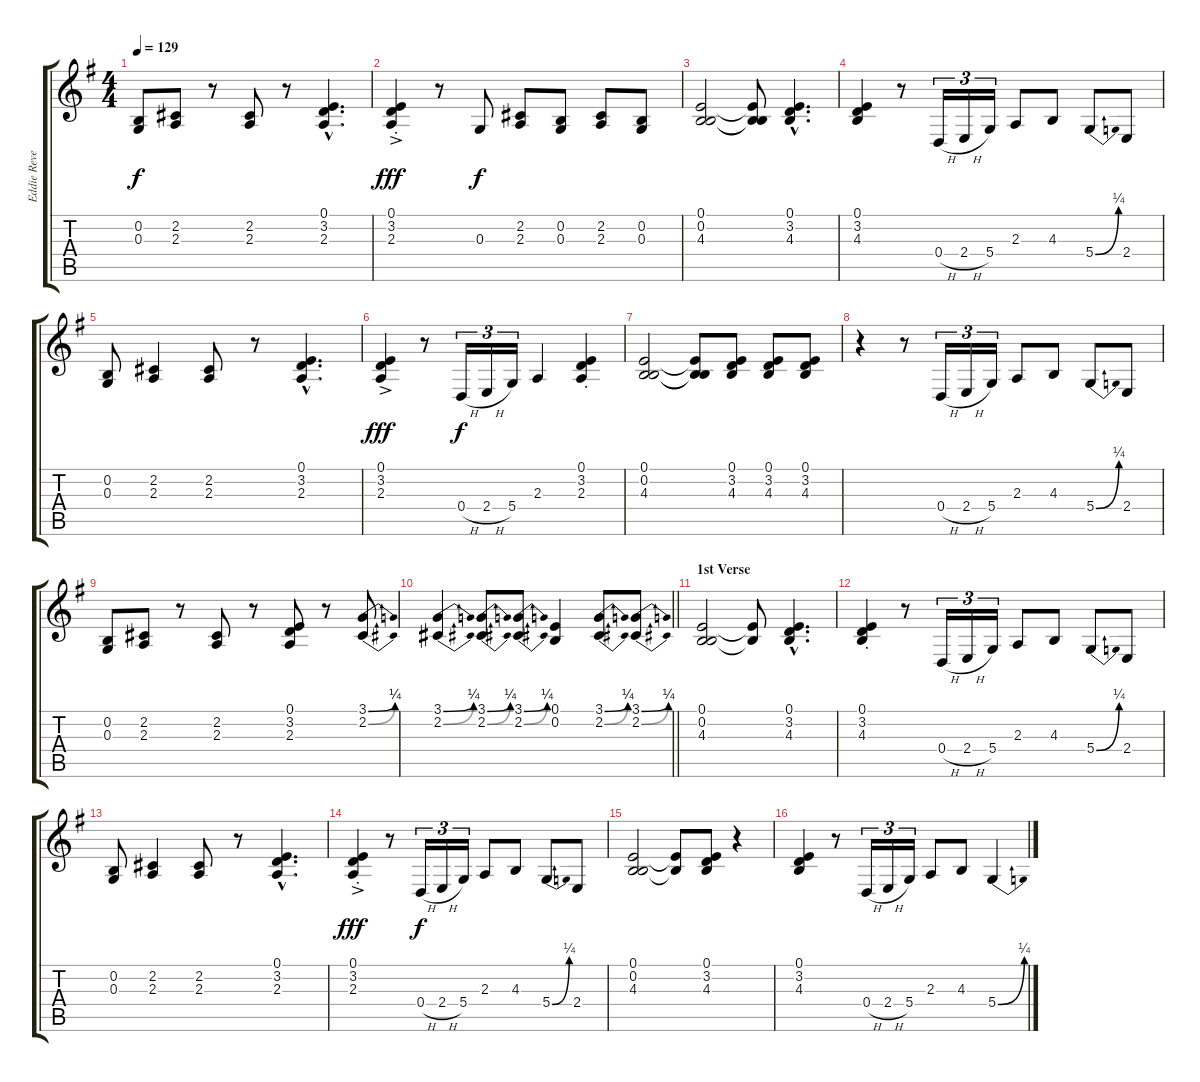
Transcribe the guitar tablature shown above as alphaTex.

\track ("Eddie Reverb" "Eddie Reve") {instrument violin}
\staff {score tabs}
\tuning (E4 B3 G3 D3 A2 E2) {hide}
\ts (4 4)
\tempo 129
\clef g2
\ks eminor
(0.2 0.3).8{dy f} (2.2 2.3).8 r.8 (2.2 2.3).8 r.8 (0.1{hac} 3.2{hac} 2.3{hac}).4{d} |
(0.1{ac st} 3.2{ac st} 2.3{ac st}).4{dy fff} r.8 0.3.8{dy f} (2.2 2.3).8 (0.2 0.3).8 (2.2 2.3).8 (0.2 0.3).8 |
(0.1 0.2 4.3).2 (0.1{t} 0.2{t} 4.3{t}).8 (0.1{hac} 3.2{hac} 4.3{hac}).4{d} |
(0.1 3.2 4.3).4 r.8 0.4{h}.16{tu (3 2)} 2.4{h}.16{tu (3 2)} 5.4.16{tu (3 2)} 2.3.8 4.3.8 5.4{be (bend 0 0 60 1)}.8 2.4.8 |
(0.2 0.3).8 (2.2 2.3).4 (2.2 2.3).8 r.8 (0.1{hac} 3.2{hac} 2.3{hac}).4{d} |
(0.1{ac} 3.2{ac} 2.3{ac}).4{dy fff} r.8 0.4{h}.16{tu (3 2) dy f} 2.4{h}.16{tu (3 2)} 5.4.16{tu (3 2)} 2.3.4 (0.1{st} 3.2{st} 2.3{st}).4 |
(0.1 0.2 4.3).2 (0.1{t} 0.2{t} 4.3{t}).8 (0.1 3.2 4.3).8 (0.1 3.2 4.3).8 (0.1 3.2 4.3).8 |
r.4 r.8 0.4{h}.16{tu (3 2)} 2.4{h}.16{tu (3 2)} 5.4.16{tu (3 2)} 2.3.8 4.3.8 5.4{be (bend 0 0 60 1)}.8 2.4.8 |
(0.2 0.3).8 (2.2 2.3).8 r.8 (2.2 2.3).8 r.8 (0.1 3.2 2.3).8 r.8 (3.1{be (bend 0 0 60 1)} 2.2{be (bend 0 0 60 1)}).8 |
\barLineRight lightlight
(3.1{be (bend 0 0 60 1)} 2.2{be (bend 0 0 60 1)}).4 (3.1{be (bend 0 0 60 1)} 2.2{be (bend 0 0 60 1)}).8 (3.1{be (bend 0 0 60 1)} 2.2{be (bend 0 0 60 1)}).8 (0.1 0.2).4 (3.1{be (bend 0 0 60 1)} 2.2{be (bend 0 0 60 1)}).8 (3.1{be (bend 0 0 60 1)} 2.2{be (bend 0 0 60 1)}).8 |
\section ("" "1st Verse")
(0.1 0.2 4.3).2 (0.1{t} 0.2{t}).8 (0.1{hac} 3.2{hac} 4.3{hac}).4{d} |
(0.1{st} 3.2{st} 4.3{st}).4 r.8 0.4{h}.16{tu (3 2)} 2.4{h}.16{tu (3 2)} 5.4.16{tu (3 2)} 2.3.8 4.3.8 5.4{be (bend 0 0 60 1)}.8 2.4.8 |
(0.2 0.3).8 (2.2 2.3).4 (2.2 2.3).8 r.8 (0.1{hac} 3.2{hac} 2.3{hac}).4{d} |
(0.1{ac st} 3.2{ac st} 2.3{ac st}).4{dy fff} r.8 0.4{h}.16{tu (3 2) dy f} 2.4{h}.16{tu (3 2)} 5.4.16{tu (3 2)} 2.3.8 4.3.8 5.4{be (bend 0 0 60 1)}.8 2.4.8 |
(0.1 0.2 4.3).2 (0.1{t} 0.2{t}).8 (0.1 3.2 4.3).8 r.4 |
(0.1 3.2 4.3).4 r.8 0.4{h}.16{tu (3 2)} 2.4{h}.16{tu (3 2)} 5.4.16{tu (3 2)} 2.3.8 4.3.8 5.4{be (bend 0 0 60 1)}.4
